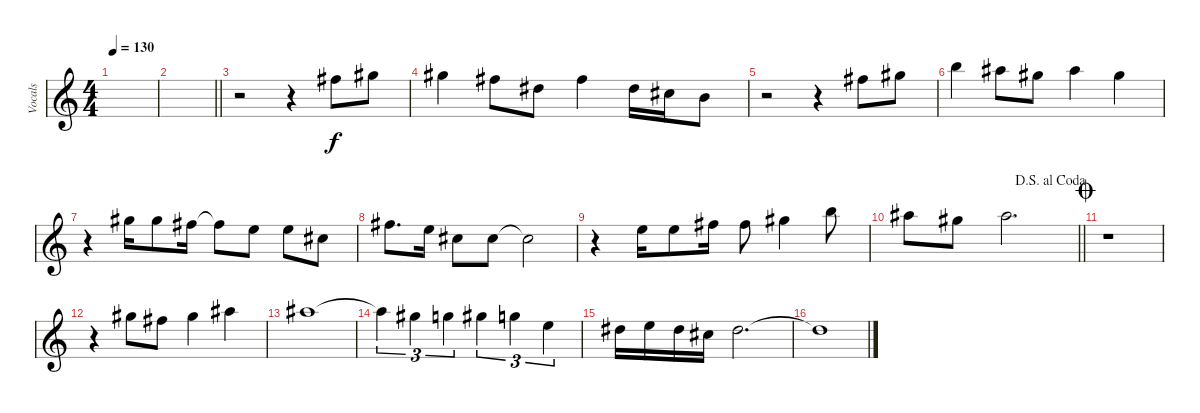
\track ("Vocals" "Vocals") {instrument choiraahs}
\staff {score}
\tuning (Eb5 Bb4 Gb4 Db4 Ab3 Eb3) {hide}
\ts (4 4)
\tempo 130
\clef g2
\ks c
|
\barLineRight lightlight
|
r.2 r.4 3.1.8 5.1.8 |
5.1.4 3.1.8 0.1.8 3.1.4 0.1.16 3.2.16 1.2.8 |
r.2 r.4 3.1.8 5.1.8 |
8.1.4 7.1.8 5.1.8 7.1.4 5.1.4 |
r.4 5.1.16 5.1.8 3.1.16 3.1{t}.8 1.1.8 1.1.8 3.2.8 |
3.1.8{d} 1.1.16 3.2.8 3.2.8 3.2{t}.2 |
r.4 1.1.16 1.1.8 3.1.16 3.1.8 5.1.4 8.1.8 |
\jump dalsegnoalcoda
\barLineRight lightlight
7.1.8 5.1.8 7.1.2{d} |
\jump coda
r.1 |
r.4 5.1.8 3.1.8 5.1.4 7.1.4 |
7.1.1 |
7.1{t}.4{tu (3 2)} 5.1.4{tu (3 2)} 4.1.4{tu (3 2)} 5.1.4{tu (3 2)} 4.1.4{tu (3 2)} 1.1.4{tu (3 2)} |
0.1.16 1.1.16 0.1.16 3.2.16 0.1.2{d} |
0.1{t}.1
